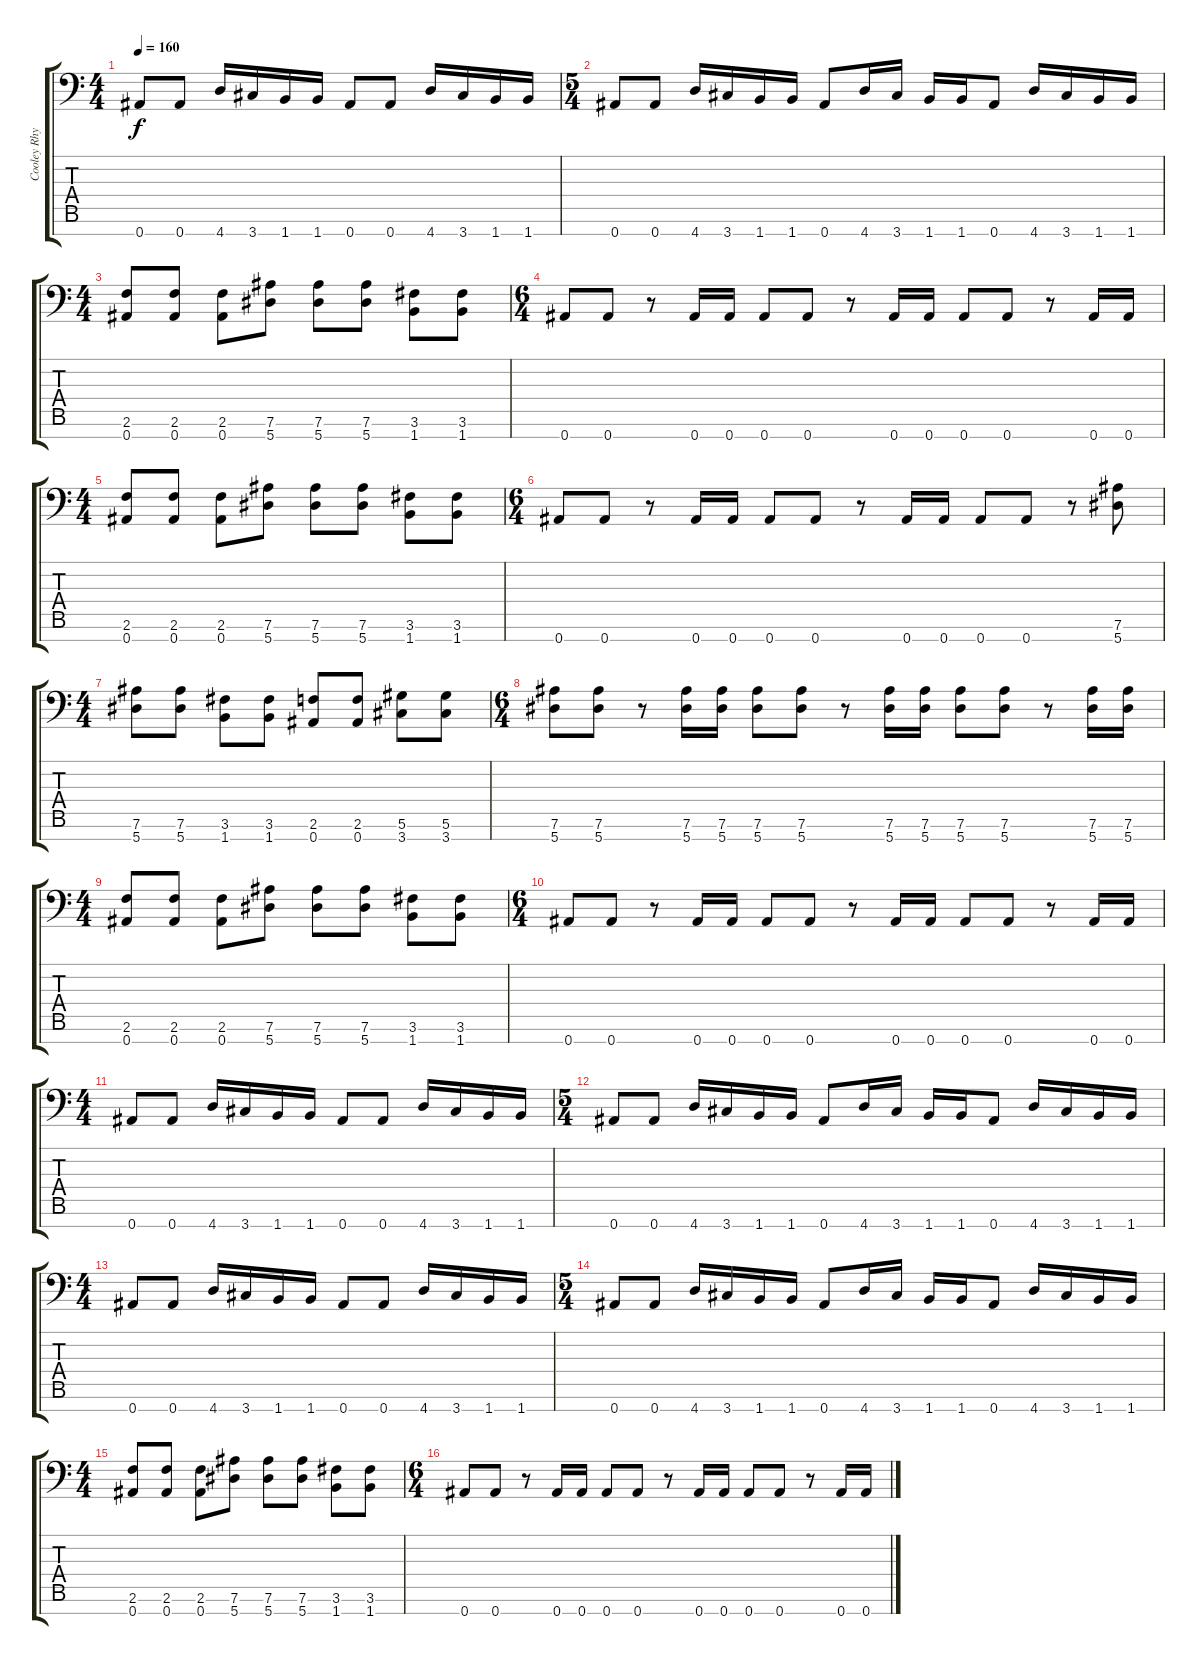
\track ("Cooley Rhythm" "Cooley Rhy") {instrument distortionguitar}
\staff {score tabs}
\tuning (Eb4 Bb3 Gb3 Db3 Ab2 Eb2 Bb1) {hide}
\ts (4 4)
\tempo 160
\clef f4
\ks c
0.7.8{dy f} 0.7.8 4.7.16 3.7.16 1.7.16 1.7.16 0.7.8 0.7.8 4.7.16 3.7.16 1.7.16 1.7.16 |
\ts (5 4)
0.7.8 0.7.8 4.7.16 3.7.16 1.7.16 1.7.16 0.7.8 4.7.16 3.7.16 1.7.16 1.7.16 0.7.8 4.7.16 3.7.16 1.7.16 1.7.16 |
\ts (4 4)
(2.6 0.7).8 (2.6 0.7).8 (2.6 0.7).8 (7.6 5.7).8 (7.6 5.7).8 (7.6 5.7).8 (3.6 1.7).8 (3.6 1.7).8 |
\ts (6 4)
0.7.8 0.7.8 r.8 0.7.16 0.7.16 0.7.8 0.7.8 r.8 0.7.16 0.7.16 0.7.8 0.7.8 r.8 0.7.16 0.7.16 |
\ts (4 4)
(2.6 0.7).8 (2.6 0.7).8 (2.6 0.7).8 (7.6 5.7).8 (7.6 5.7).8 (7.6 5.7).8 (3.6 1.7).8 (3.6 1.7).8 |
\ts (6 4)
0.7.8 0.7.8 r.8 0.7.16 0.7.16 0.7.8 0.7.8 r.8 0.7.16 0.7.16 0.7.8 0.7.8 r.8 (7.6 5.7).8 |
\ts (4 4)
(7.6 5.7).8 (7.6 5.7).8 (3.6 1.7).8 (3.6 1.7).8 (2.6 0.7).8 (2.6 0.7).8 (5.6 3.7).8 (5.6 3.7).8 |
\ts (6 4)
(7.6 5.7).8 (7.6 5.7).8 r.8 (7.6 5.7).16 (7.6 5.7).16 (7.6 5.7).8 (7.6 5.7).8 r.8 (7.6 5.7).16 (7.6 5.7).16 (7.6 5.7).8 (7.6 5.7).8 r.8 (7.6 5.7).16 (7.6 5.7).16 |
\ts (4 4)
(2.6 0.7).8 (2.6 0.7).8 (2.6 0.7).8 (7.6 5.7).8 (7.6 5.7).8 (7.6 5.7).8 (3.6 1.7).8 (3.6 1.7).8 |
\ts (6 4)
0.7.8 0.7.8 r.8 0.7.16 0.7.16 0.7.8 0.7.8 r.8 0.7.16 0.7.16 0.7.8 0.7.8 r.8 0.7.16 0.7.16 |
\ts (4 4)
0.7.8 0.7.8 4.7.16 3.7.16 1.7.16 1.7.16 0.7.8 0.7.8 4.7.16 3.7.16 1.7.16 1.7.16 |
\ts (5 4)
0.7.8 0.7.8 4.7.16 3.7.16 1.7.16 1.7.16 0.7.8 4.7.16 3.7.16 1.7.16 1.7.16 0.7.8 4.7.16 3.7.16 1.7.16 1.7.16 |
\ts (4 4)
0.7.8 0.7.8 4.7.16 3.7.16 1.7.16 1.7.16 0.7.8 0.7.8 4.7.16 3.7.16 1.7.16 1.7.16 |
\ts (5 4)
0.7.8 0.7.8 4.7.16 3.7.16 1.7.16 1.7.16 0.7.8 4.7.16 3.7.16 1.7.16 1.7.16 0.7.8 4.7.16 3.7.16 1.7.16 1.7.16 |
\ts (4 4)
(2.6 0.7).8 (2.6 0.7).8 (2.6 0.7).8 (7.6 5.7).8 (7.6 5.7).8 (7.6 5.7).8 (3.6 1.7).8 (3.6 1.7).8 |
\ts (6 4)
0.7.8 0.7.8 r.8 0.7.16 0.7.16 0.7.8 0.7.8 r.8 0.7.16 0.7.16 0.7.8 0.7.8 r.8 0.7.16 0.7.16
